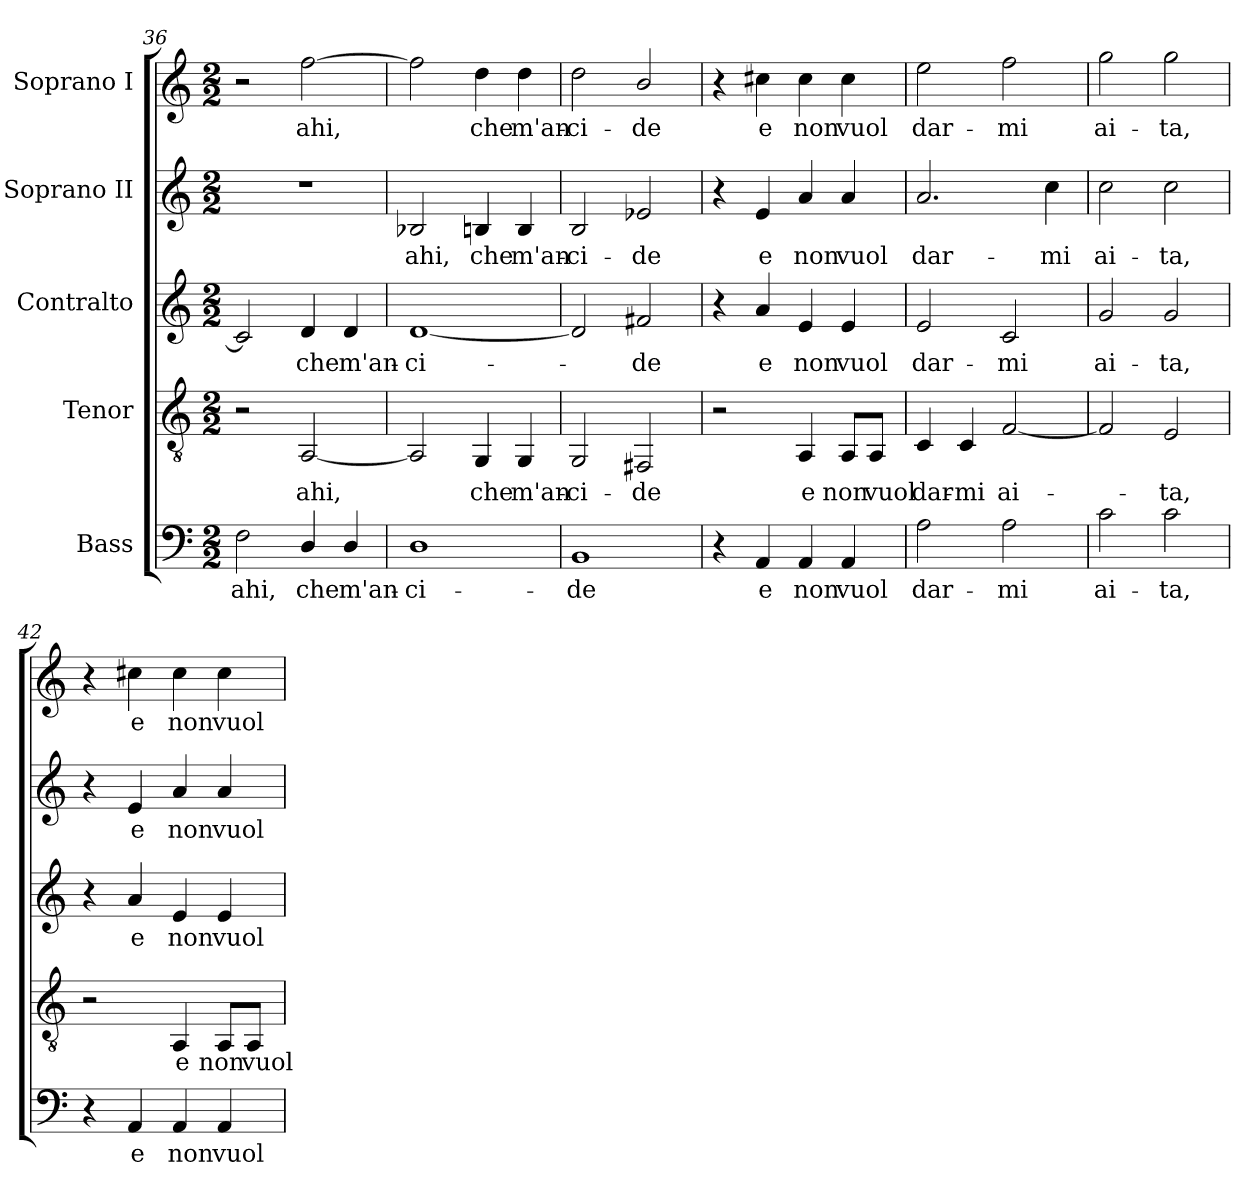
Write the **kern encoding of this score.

**kern	**text	**kern	**text	**kern	**text	**kern	**text	**kern	**text
*part5	*part5	*part4	*part4	*part3	*part3	*part2	*part2	*part1	*part1
*staff5	*staff5	*staff4	*staff4	*staff3	*staff3	*staff2	*staff2	*staff1	*staff1
*I"Bass	*	*I"Tenor	*	*I"Contralto	*	*I"Soprano II	*	*I"Soprano I	*
*clefF4	*	*clefGv2	*	*clefG2	*	*clefG2	*	*clefG2	*
*k[]	*	*k[]	*	*k[]	*	*k[]	*	*k[]	*
*C:	*	*C:	*	*C:	*	*C:	*	*C:	*
*M2/2	*	*M2/2	*	*M2/2	*	*M2/2	*	*M2/2	*
=36	=36	=36	=36	=36	=36	=36	=36	=36	=36
!	!LO:LY:b:color=#000000	!	!	!	!	!	!	!	!
2Fi\	ahi,	2r	.	2c#i/]	.	1r	.	2r	.
!	!LO:LY:b:color=#000000	!	!	!	!	!	!	!	!
!	!	!	!LO:LY:b:color=#000000	!	!	!	!	!	!
!	!	!	!	!	!LO:LY:b:color=#000000	!	!	!	!
!	!	!	!	!	!	!	!	!	!LO:LY:b:color=#000000
4Di/	che	[2AAi/	ahi,	4di/	che	.	.	[2ffi\	ahi,
!	!LO:LY:b:color=#000000	!	!	!	!	!	!	!	!
!	!	!	!	!	!LO:LY:b:color=#000000	!	!	!	!
4Di/	m'an-	.	.	4di/	m'an-	.	.	.	.
=37	=37	=37	=37	=37	=37	=37	=37	=37	=37
!	!LO:LY:b:color=#000000	!	!	!	!	!	!	!	!
!	!	!	!	!	!LO:LY:b:color=#000000	!	!	!	!
!	!	!	!	!	!	!	!LO:LY:b:color=#000000	!	!
1Di	-ci-	2AAi/]	.	[1di	-ci-	2B-Xi/	ahi,	2ffi\]	.
!	!	!	!LO:LY:b:color=#000000	!	!	!	!	!	!
!	!	!	!	!	!	!	!LO:LY:b:color=#000000	!	!
!	!	!	!	!	!	!	!	!	!LO:LY:b:color=#000000
.	.	4GGi/	che	.	.	4Bni/	che	4ddi\	che
!	!	!	!LO:LY:b:color=#000000	!	!	!	!	!	!
!	!	!	!	!	!	!	!LO:LY:b:color=#000000	!	!
!	!	!	!	!	!	!	!	!	!LO:LY:b:color=#000000
.	.	4GGi/	m'an-	.	.	4Bi/	m'an-	4ddi\	m'an-
=38	=38	=38	=38	=38	=38	=38	=38	=38	=38
!	!LO:LY:b:color=#000000	!	!	!	!	!	!	!	!
!	!	!	!LO:LY:b:color=#000000	!	!	!	!	!	!
!	!	!	!	!	!	!	!LO:LY:b:color=#000000	!	!
!	!	!	!	!	!	!	!	!	!LO:LY:b:color=#000000
1BBi	-de	2GGi/	-ci-	2di/]	.	2Bi/	-ci-	2ddi\	-ci-
!	!	!	!LO:LY:b:color=#000000	!	!	!	!	!	!
!	!	!	!	!	!LO:LY:b:color=#000000	!	!	!	!
!	!	!	!	!	!	!	!LO:LY:b:color=#000000	!	!
!	!	!	!	!	!	!	!	!	!LO:LY:b:color=#000000
.	.	2FF#Xi/	-de	2f#Xi/	-de	2e-Xi/	-de	2bi/	-de
=39	=39	=39	=39	=39	=39	=39	=39	=39	=39
4r	.	2r	.	4r	.	4r	.	4r	.
!	!LO:LY:b:color=#000000	!	!	!	!	!	!	!	!
!	!	!	!	!	!LO:LY:b:color=#000000	!	!	!	!
!	!	!	!	!	!	!	!LO:LY:b:color=#000000	!	!
!	!	!	!	!	!	!	!	!	!LO:LY:b:color=#000000
4AAi/	e	.	.	4ai/	e	4ei/	e	4cc#Xi\	e
!	!LO:LY:b:color=#000000	!	!	!	!	!	!	!	!
!	!	!	!LO:LY:b:color=#000000	!	!	!	!	!	!
!	!	!	!	!	!LO:LY:b:color=#000000	!	!	!	!
!	!	!	!	!	!	!	!LO:LY:b:color=#000000	!	!
!	!	!	!	!	!	!	!	!	!LO:LY:b:color=#000000
4AAi/	non	4AAi/	e	4ei/	non	4ai/	non	4cc#i\	non
!	!LO:LY:b:color=#000000	!	!	!	!	!	!	!	!
!	!	!	!LO:LY:b:color=#000000	!	!	!	!	!	!
!	!	!	!	!	!LO:LY:b:color=#000000	!	!	!	!
!	!	!	!	!	!	!	!LO:LY:b:color=#000000	!	!
!	!	!	!	!	!	!	!	!	!LO:LY:b:color=#000000
4AAi/	vuol	8AAi/L	non	4ei/	vuol	4ai/	vuol	4cc#i\	vuol
!	!	!	!LO:LY:b:color=#000000	!	!	!	!	!	!
.	.	8AAi/J	vuol	.	.	.	.	.	.
=40	=40	=40	=40	=40	=40	=40	=40	=40	=40
!	!LO:LY:b:color=#000000	!	!	!	!	!	!	!	!
!	!	!	!LO:LY:b:color=#000000	!	!	!	!	!	!
!	!	!	!	!	!LO:LY:b:color=#000000	!	!	!	!
!	!	!	!	!	!	!	!LO:LY:b:color=#000000	!	!
!	!	!	!	!	!	!	!	!	!LO:LY:b:color=#000000
2Ai\	dar-	4Ci/	dar-	2ei/	dar-	2.ai/	dar-	2eei\	dar-
!	!	!	!LO:LY:b:color=#000000	!	!	!	!	!	!
.	.	4Ci/	-mi	.	.	.	.	.	.
!	!LO:LY:b:color=#000000	!	!	!	!	!	!	!	!
!	!	!	!LO:LY:b:color=#000000	!	!	!	!	!	!
!	!	!	!	!	!LO:LY:b:color=#000000	!	!	!	!
!	!	!	!	!	!	!	!	!	!LO:LY:b:color=#000000
2Ai\	-mi	[2Fi/	ai-	2ci/	-mi	.	.	2ffi\	-mi
!	!	!	!	!	!	!	!LO:LY:b:color=#000000	!	!
.	.	.	.	.	.	4cci\	-mi	.	.
=41	=41	=41	=41	=41	=41	=41	=41	=41	=41
!	!LO:LY:b:color=#000000	!	!	!	!	!	!	!	!
!	!	!	!	!	!LO:LY:b:color=#000000	!	!	!	!
!	!	!	!	!	!	!	!LO:LY:b:color=#000000	!	!
!	!	!	!	!	!	!	!	!	!LO:LY:b:color=#000000
2ci\	ai-	2Fi/]	.	2gi/	ai-	2cci\	ai-	2ggi\	ai-
!	!LO:LY:b:color=#000000	!	!	!	!	!	!	!	!
!	!	!	!LO:LY:b:color=#000000	!	!	!	!	!	!
!	!	!	!	!	!LO:LY:b:color=#000000	!	!	!	!
!	!	!	!	!	!	!	!LO:LY:b:color=#000000	!	!
!	!	!	!	!	!	!	!	!	!LO:LY:b:color=#000000
2ci\	-ta,	2Ei/	-ta,	2gi/	-ta,	2cci\	-ta,	2ggi\	-ta,
!!LO:LB:g=z
=42	=42	=42	=42	=42	=42	=42	=42	=42	=42
4r	.	2r	.	4r	.	4r	.	4r	.
!	!LO:LY:b:color=#000000	!	!	!	!	!	!	!	!
!	!	!	!	!	!LO:LY:b:color=#000000	!	!	!	!
!	!	!	!	!	!	!	!LO:LY:b:color=#000000	!	!
!	!	!	!	!	!	!	!	!	!LO:LY:b:color=#000000
4AAi/	e	.	.	4ai/	e	4ei/	e	4cc#Xi\	e
!	!LO:LY:b:color=#000000	!	!	!	!	!	!	!	!
!	!	!	!LO:LY:b:color=#000000	!	!	!	!	!	!
!	!	!	!	!	!LO:LY:b:color=#000000	!	!	!	!
!	!	!	!	!	!	!	!LO:LY:b:color=#000000	!	!
!	!	!	!	!	!	!	!	!	!LO:LY:b:color=#000000
4AAi/	non	4AAi/	e	4ei/	non	4ai/	non	4cc#i\	non
!	!LO:LY:b:color=#000000	!	!	!	!	!	!	!	!
!	!	!	!LO:LY:b:color=#000000	!	!	!	!	!	!
!	!	!	!	!	!LO:LY:b:color=#000000	!	!	!	!
!	!	!	!	!	!	!	!LO:LY:b:color=#000000	!	!
!	!	!	!	!	!	!	!	!	!LO:LY:b:color=#000000
4AAi/	vuol	8AAi/L	non	4ei/	vuol	4ai/	vuol	4cc#i\	vuol
!	!	!	!LO:LY:b:color=#000000	!	!	!	!	!	!
.	.	8AAi/J	vuol	.	.	.	.	.	.
=	=	=	=	=	=	=	=	=	=
*-	*-	*-	*-	*-	*-	*-	*-	*-	*-
